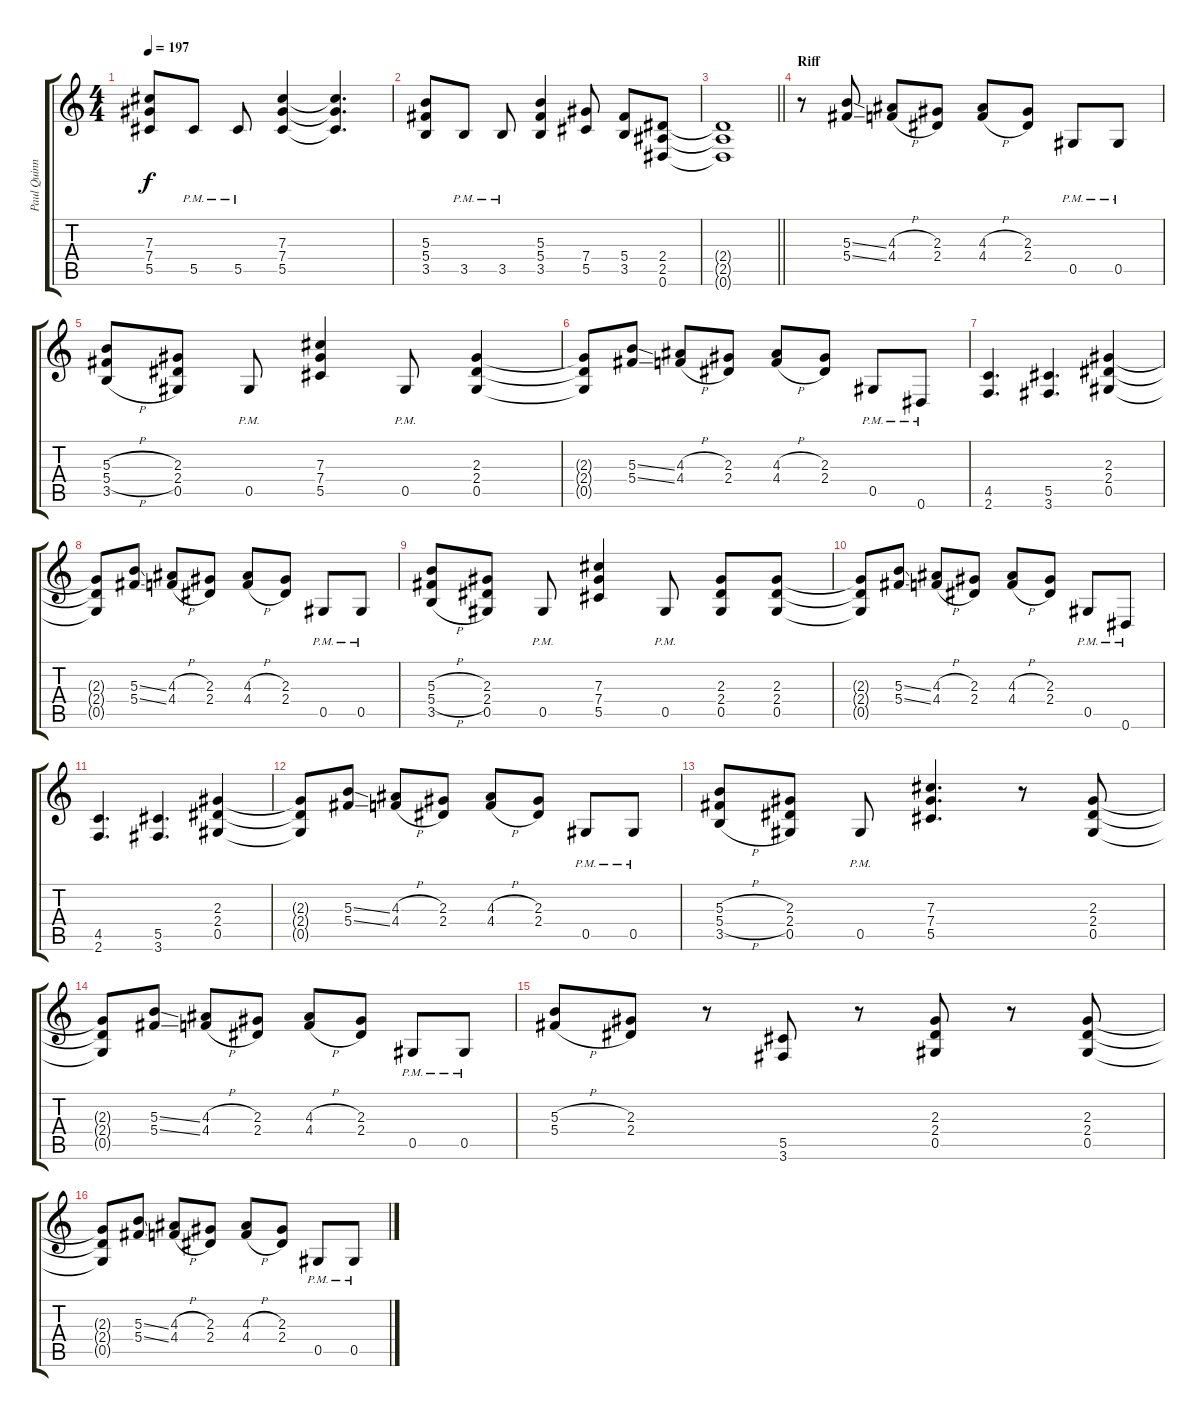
\track ("Paul Quinn" "Paul Quinn") {instrument overdrivenguitar}
\staff {score tabs}
\tuning (Eb4 Bb3 Gb3 Db3 Ab2 Eb2) {hide}
\ts (4 4)
\tempo 197
\clef g2
\ks c
(7.3 7.4 5.5).8{dy f} 5.5{pm}.8 5.5{pm}.8 (7.3 7.4 5.5).4 (7.3{t} 7.4{t} 5.5{t}).4{d} |
(5.3 5.4 3.5).8 3.5{pm}.8 3.5{pm}.8 (5.3 5.4 3.5).4 (7.4 5.5).8 (5.4 3.5).8 (2.4 2.5 0.6).8 |
\barLineRight lightlight
(2.4{t} 2.5{t} 0.6{t}).1 |
\section ("" "Riff")
r.8 (5.3{ss} 5.4{ss}).8 (4.3{h} 4.4{h}).8 (2.3 2.4).8 (4.3{h} 4.4{h}).8 (2.3 2.4).8 0.5{pm}.8 0.5{pm}.8 |
(5.3{h} 5.4{h} 3.5{h}).8 (2.3 2.4 0.5).8 0.5{pm}.8 (7.3 7.4 5.5).4 0.5{pm}.8 (2.3 2.4 0.5).4 |
(2.3{t} 2.4{t} 0.5{t}).8 (5.3{ss} 5.4{ss}).8 (4.3{h} 4.4{h}).8 (2.3 2.4).8 (4.3{h} 4.4{h}).8 (2.3 2.4).8 0.5{pm}.8 0.6{pm}.8 |
(4.5 2.6).4{d} (5.5 3.6).4{d} (2.3 2.4 0.5).4 |
(2.3{t} 2.4{t} 0.5{t}).8 (5.3{ss} 5.4{ss}).8 (4.3{h} 4.4{h}).8 (2.3 2.4).8 (4.3{h} 4.4{h}).8 (2.3 2.4).8 0.5{pm}.8 0.5{pm}.8 |
(5.3{h} 5.4{h} 3.5{h}).8 (2.3 2.4 0.5).8 0.5{pm}.8 (7.3 7.4 5.5).4 0.5{pm}.8 (2.3 2.4 0.5).8 (2.3 2.4 0.5).8 |
(2.3{t} 2.4{t} 0.5{t}).8 (5.3{ss} 5.4{ss}).8 (4.3{h} 4.4{h}).8 (2.3 2.4).8 (4.3{h} 4.4{h}).8 (2.3 2.4).8 0.5{pm}.8 0.6{pm}.8 |
(4.5 2.6).4{d} (5.5 3.6).4{d} (2.3 2.4 0.5).4 |
(2.3{t} 2.4{t} 0.5{t}).8 (5.3{ss} 5.4{ss}).8 (4.3{h} 4.4{h}).8 (2.3 2.4).8 (4.3{h} 4.4{h}).8 (2.3 2.4).8 0.5{pm}.8 0.5{pm}.8 |
(5.3{h} 5.4{h} 3.5{h}).8 (2.3 2.4 0.5).8 0.5{pm}.8 (7.3 7.4 5.5).4{d} r.8 (2.3 2.4 0.5).8 |
(2.3{t} 2.4{t} 0.5{t}).8 (5.3{ss} 5.4{ss}).8 (4.3{h} 4.4{h}).8 (2.3 2.4).8 (4.3{h} 4.4{h}).8 (2.3 2.4).8 0.5{pm}.8 0.5{pm}.8 |
(5.3{h} 5.4{h}).8 (2.3 2.4).8 r.8 (5.5 3.6).8 r.8 (2.3 2.4 0.5).8 r.8 (2.3 2.4 0.5).8 |
(2.3{t} 2.4{t} 0.5{t}).8 (5.3{ss} 5.4{ss}).8 (4.3{h} 4.4{h}).8 (2.3 2.4).8 (4.3{h} 4.4{h}).8 (2.3 2.4).8 0.5{pm}.8 0.5{pm}.8
